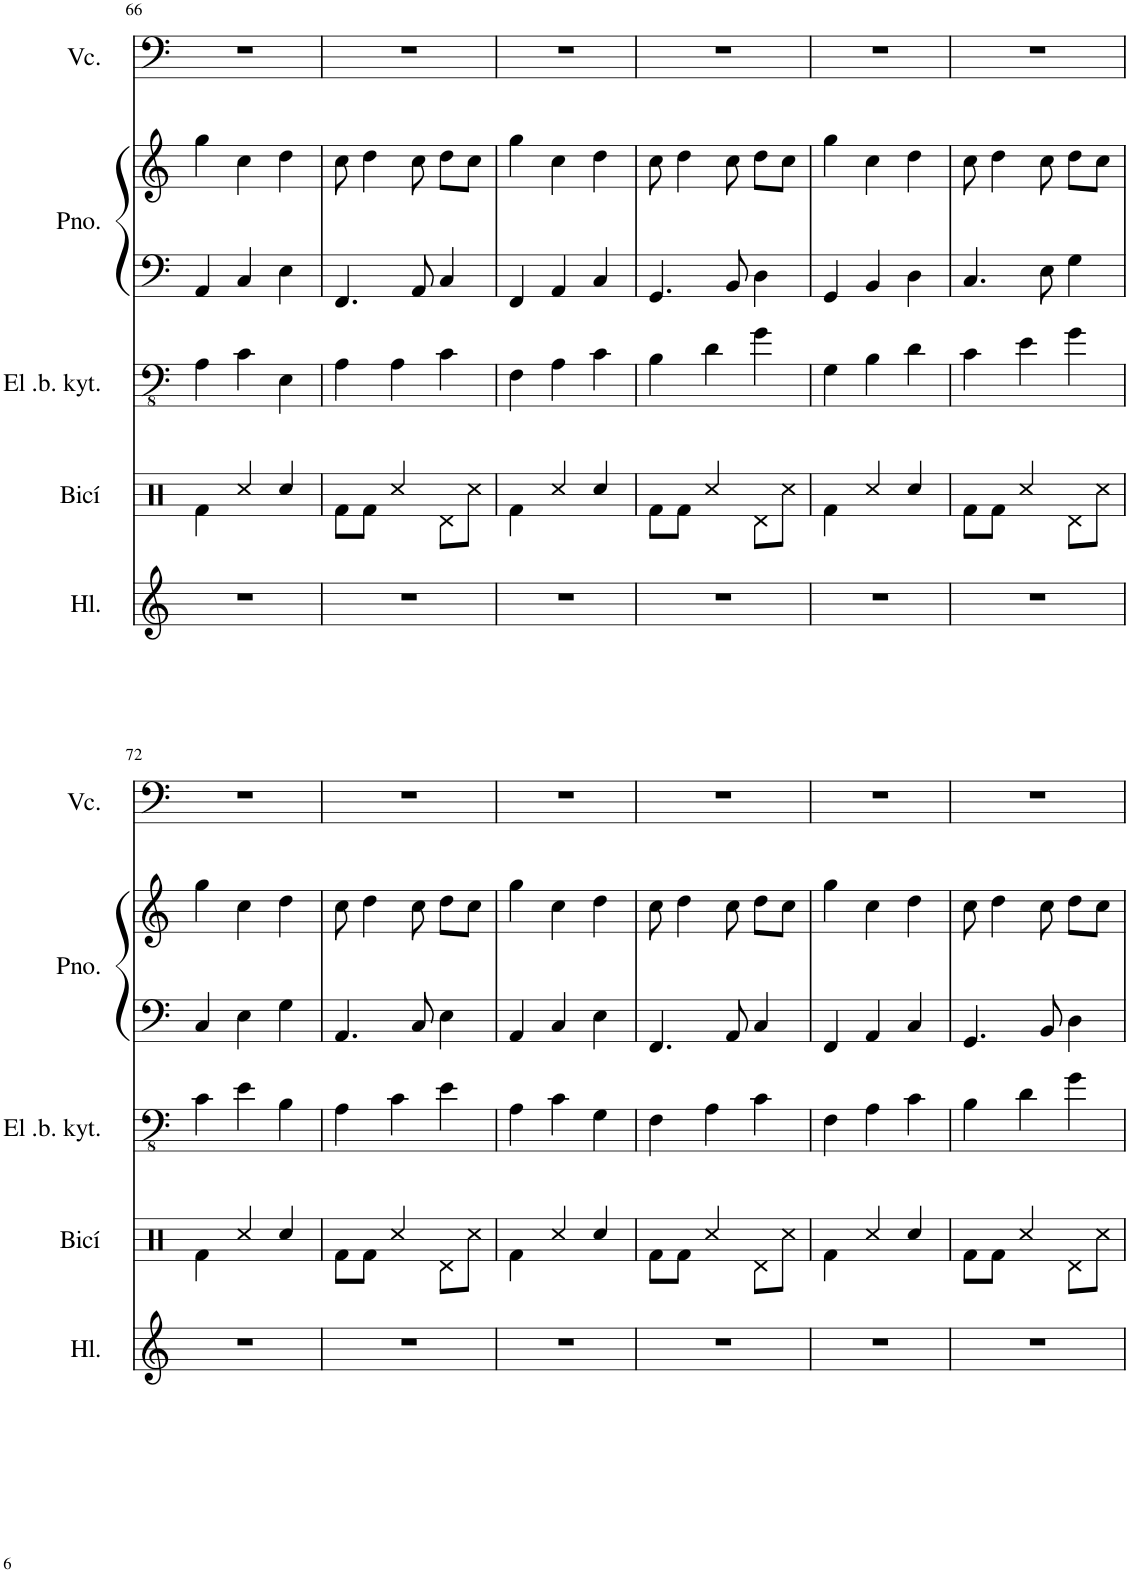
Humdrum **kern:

**kern	**kern	**kern	**kern	**kern	**kern
*part5	*part4	*part3	*part2	*part2	*part1
*staff6	*staff5	*staff4	*staff3	*staff2	*staff1
*I"Hlas	*I"Bicí souprava	*I"Elektrická basová kytara	*I"Piano	*	*I"Violoncello
*I'Hl.	*I'Bicí	*I'El .b. kyt.	*I'Pno.	*	*I'Vc.
!!LO:PB:g=z
*clefG2	*clefX	*clefFv4	*clefF4	*clefG2	*clefF4
*k[]	*k[]	*k[]	*k[]	*k[]	*k[]
*M3/4	*M3/4	*M3/4	*M3/4	*M3/4	*M3/4
=66	=66	=66	=66	=66	=66
2.r	4Rf\	4AA\	4AA/	4gg\	2.r
.	4Rcc/	4C\	4C/	4cc\	.
.	4Rcc/	4EE\	4E\	4dd\	.
=67	=67	=67	=67	=67	=67
2.r	8Rf\L	4AA\	4.FF/	8cc\	2.r
.	8Rf\J	.	.	4dd\	.
.	4Rcc/	4AA\	.	.	.
.	.	.	8AA/	8cc\	.
.	8Rd\L	4C\	4C/	8dd\L	.
.	8Rcc\J	.	.	8cc\J	.
=68	=68	=68	=68	=68	=68
2.r	4Rf\	4FF\	4FF/	4gg\	2.r
.	4Rcc/	4AA\	4AA/	4cc\	.
.	4Rcc/	4C\	4C/	4dd\	.
=69	=69	=69	=69	=69	=69
2.r	8Rf\L	4BB\	4.GG/	8cc\	2.r
.	8Rf\J	.	.	4dd\	.
.	4Rcc/	4D\	.	.	.
.	.	.	8BB/	8cc\	.
.	8Rd\L	4G\	4D\	8dd\L	.
.	8Rcc\J	.	.	8cc\J	.
=70	=70	=70	=70	=70	=70
2.r	4Rf\	4GG\	4GG/	4gg\	2.r
.	4Rcc/	4BB\	4BB/	4cc\	.
.	4Rcc/	4D\	4D\	4dd\	.
=71	=71	=71	=71	=71	=71
2.r	8Rf\L	4C\	4.C/	8cc\	2.r
.	8Rf\J	.	.	4dd\	.
.	4Rcc/	4E\	.	.	.
.	.	.	8E\	8cc\	.
.	8Rd\L	4G\	4G\	8dd\L	.
.	8Rcc\J	.	.	8cc\J	.
!!LO:LB:g=z
=72	=72	=72	=72	=72	=72
2.r	4Rf\	4C\	4C/	4gg\	2.r
.	4Rcc/	4E\	4E\	4cc\	.
.	4Rcc/	4BB\	4G\	4dd\	.
=73	=73	=73	=73	=73	=73
2.r	8Rf\L	4AA\	4.AA/	8cc\	2.r
.	8Rf\J	.	.	4dd\	.
.	4Rcc/	4C\	.	.	.
.	.	.	8C/	8cc\	.
.	8Rd\L	4E\	4E\	8dd\L	.
.	8Rcc\J	.	.	8cc\J	.
=74	=74	=74	=74	=74	=74
2.r	4Rf\	4AA\	4AA/	4gg\	2.r
.	4Rcc/	4C\	4C/	4cc\	.
.	4Rcc/	4GG\	4E\	4dd\	.
=75	=75	=75	=75	=75	=75
2.r	8Rf\L	4FF\	4.FF/	8cc\	2.r
.	8Rf\J	.	.	4dd\	.
.	4Rcc/	4AA\	.	.	.
.	.	.	8AA/	8cc\	.
.	8Rd\L	4C\	4C/	8dd\L	.
.	8Rcc\J	.	.	8cc\J	.
=76	=76	=76	=76	=76	=76
2.r	4Rf\	4FF\	4FF/	4gg\	2.r
.	4Rcc/	4AA\	4AA/	4cc\	.
.	4Rcc/	4C\	4C/	4dd\	.
=77	=77	=77	=77	=77	=77
2.r	8Rf\L	4BB\	4.GG/	8cc\	2.r
.	8Rf\J	.	.	4dd\	.
.	4Rcc/	4D\	.	.	.
.	.	.	8BB/	8cc\	.
.	8Rd\L	4G\	4D\	8dd\L	.
.	8Rcc\J	.	.	8cc\J	.
=	=	=	=	=	=
*-	*-	*-	*-	*-	*-
